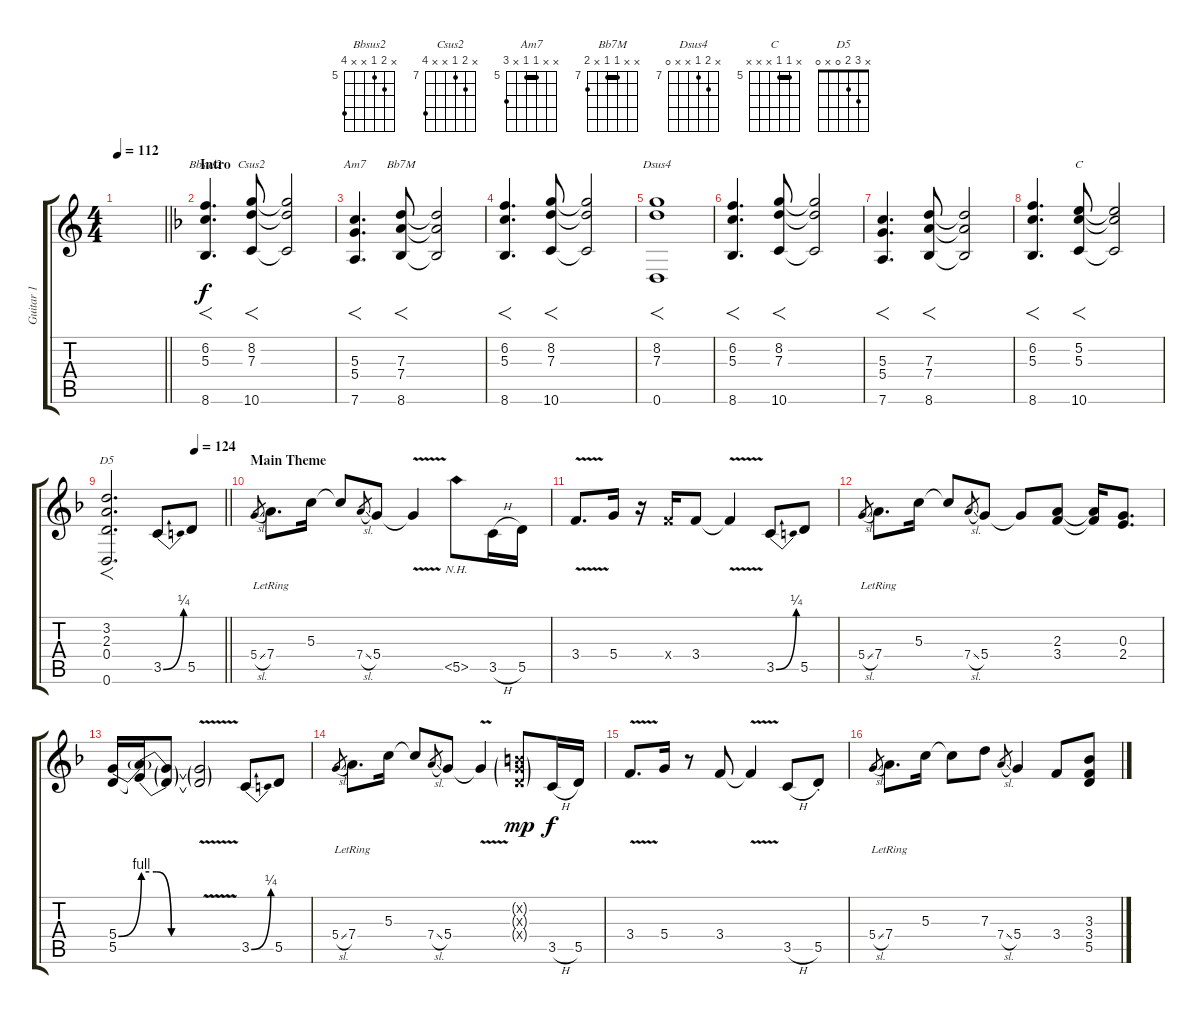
\track ("Guitar 1" "Guitar 1") {instrument electricguitarclean}
\staff {score tabs}
\tuning (E4 B3 G3 D3 A2 D2) {hide}
\chord ("Bbsus2" x 6 5 x x 8) {firstfret 5}
\chord ("Csus2" x 8 7 x x 10) {firstfret 7}
\chord ("Am7" x x 5 5 x 7) {firstfret 5 barre 5}
\chord ("Bb7M" x x 7 7 x 8) {firstfret 7 barre 7}
\chord ("Dsus4" x 8 7 x x 0) {firstfret 7}
\chord ("C" x 5 5 x x x) {firstfret 5 barre 5}
\chord ("D5" x 3 2 0 x 0)
\ts (4 4)
\tempo 112
\clef g2
\barLineRight lightlight
\ks c
|
\section ("" "Intro")
\ks f
(6.2 5.3 8.6).4{f d ch "Bbsus2"} (8.2 7.3 10.6).8{f ch "Csus2"} (8.2{t} 7.3{t} 10.6{t}).2 |
(5.3 5.4 7.6).4{f d ch "Am7"} (7.3 7.4 8.6).8{f ch "Bb7M"} (7.3{t} 7.4{t} 8.6{t}).2 |
(6.2 5.3 8.6).4{f d} (8.2 7.3 10.6).8{f} (8.2{t} 7.3{t} 10.6{t}).2 |
(8.2 7.3 0.6).1{f ch "Dsus4"} |
(6.2 5.3 8.6).4{f d} (8.2 7.3 10.6).8{f} (8.2{t} 7.3{t} 10.6{t}).2 |
(5.3 5.4 7.6).4{f d} (7.3 7.4 8.6).8{f} (7.3{t} 7.4{t} 8.6{t}).2 |
(6.2 5.3 8.6).4{f d} (5.2 5.3 10.6).8{f ch "C"} (5.2{t} 5.3{t} 10.6{t}).2 |
\tempo (124 0.75)
\barLineRight lightlight
(3.2 2.3 0.4 0.6).2{f d ch "D5"} 3.5{be (bend 0 0 60 1)}.8{instrument electricguitarclean} 5.5.8 |
\section ("" "Main Theme")
5.4{sl}.8{gr} 7.4{lr}.8{d} 5.3.16 5.3{t}.8 7.4{sl}.8{gr} 5.4.8 5.4{v t}.4 5.5{nh}.8 3.5{h}.16 5.5.16 |
3.4{v}.8{d} 5.4.16 r.16 3.4{x}.16 3.4.8 3.4{v t}.4 3.5{be (bend 0 0 60 1)}.8 5.5.8 |
5.4{sl}.8{gr} 7.4{lr}.8{d} 5.3.16 5.3{t}.8 7.4{sl}.8{gr} 5.4.8 5.4{t}.8 (2.3 3.4).8 (2.3{t} 3.4{t}).16 (0.3 2.4).8{d} |
(5.4{be (bend 0 0 60 4)} 5.5).16 (5.4{be (custom 0 4 15 4 30 0 60 0) t} 5.5{be (custom 0 4 15 4 30 0 60 0) t}).16 (5.4{t} 5.5{t}).8 (5.4{v t} 5.5{v t}).2 3.5{be (bend 0 0 60 1)}.8 5.5.8 |
5.4{sl}.8{gr} 7.4{lr}.8{d} 5.3.16 5.3{t}.8 7.4{sl}.8{gr} 5.4.8 5.4{v t}.4 (0.2{g x} 0.3{g x} 0.4{g x}).8{dy mp} 3.5{h}.16{dy f} 5.5.16 |
3.4{v}.8{d} 5.4.16 r.8 3.4.8 3.4{v t}.4 3.5{h}.8 5.5{st}.8 |
5.4{sl}.8{gr} 7.4{lr}.8{d} 5.3.16 5.3{t}.8 7.3.8 7.4{sl}.8{gr} 5.4.4 3.4.8 (3.3 3.4 5.5).8
